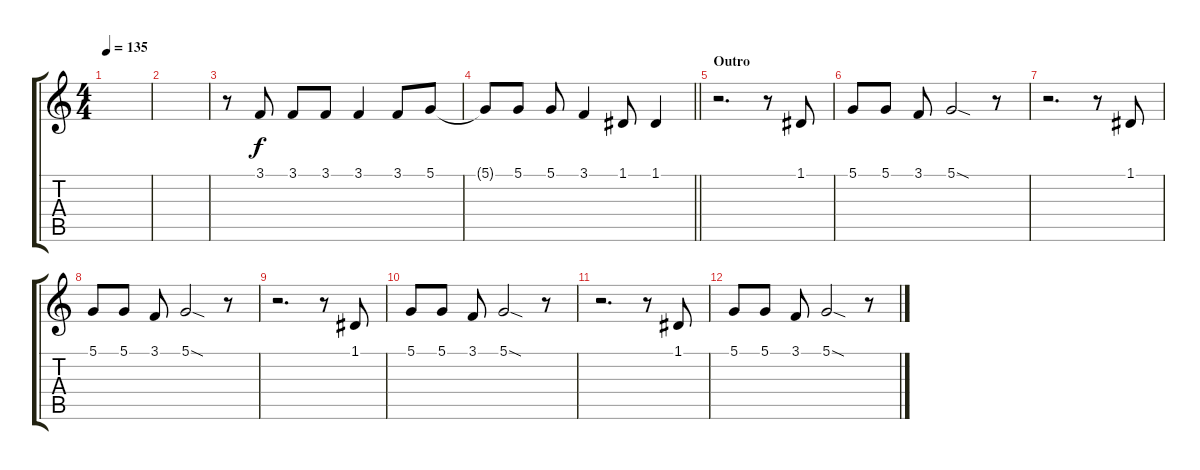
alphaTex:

\track "" {instrument oboe}
\staff {score tabs}
\tuning (D4 A3 F3 C3 G2 C2) {hide}
\ts (4 4)
\tempo 135
\clef g2
\ks c
|
|
r.8 3.1.8 3.1.8 3.1.8 3.1.4 3.1.8 5.1.8 |
\barLineRight lightlight
5.1{t}.8 5.1.8 5.1.8 3.1.4 1.1.8 1.1.4 |
\section ("" "Outro")
r.2{d} r.8 1.1.8 |
5.1.8 5.1.8 3.1.8 5.1{sod}.2 r.8 |
r.2{d} r.8 1.1.8 |
5.1.8 5.1.8 3.1.8 5.1{sod}.2 r.8 |
r.2{d} r.8 1.1.8 |
5.1.8 5.1.8 3.1.8 5.1{sod}.2 r.8 |
r.2{d} r.8 1.1.8 |
5.1.8 5.1.8 3.1.8 5.1{sod}.2 r.8
